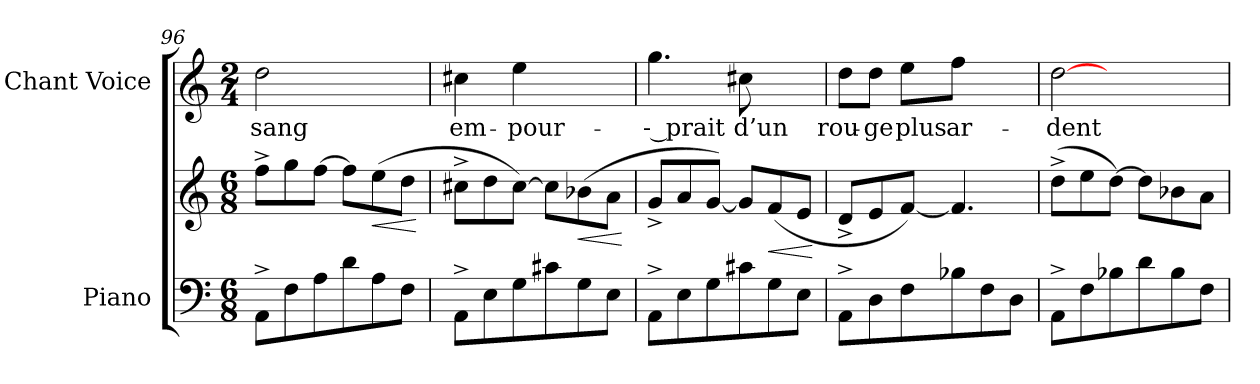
**kern	**kern	**dynam	**kern	**text
*part2	*part2	*part2	*part1	*part1
*staff3	*staff2	*staff2/3	*staff1	*staff1
*I"Piano	*	*	*I"Chant Voice	*
*I'Pno	*	*	*	*
*clefF4	*clefG2	*	*clefG2	*
*k[]	*k[]	*	*k[]	*
*M6/8	*M6/8	*	*M2/4	*
=96	=96	=96	=96	=96
!	!	!	!	!LO:LY:b
8AA^\L	8ff^\L	.	2dd\	sang
8F\	8gg\	.	.	.
8A\	[8ff\J	.	.	.
8d\	8ff\L]	.	.	.
!	!	!LO:HP:b	!	!
8A\	(8ee\	<	4ryy	.
8F\J	8dd\J	.	.	.
.	.	[	.	.
=97	=97	=97	=97	=97
!	!	!	!	!LO:LY:b
8AA^\L	8cc#X^\L	.	4cc#X\	em-
8E\	8dd\	.	.	.
!	!	!	!	!LO:LY:b
8G\	[8cc#\J)	.	4ee\	-pour-
8c#X\	8cc#\L]	.	.	.
!	!	!LO:HP:b	!	!
8G\	(8b-X\	<	4ryy	.
8E\J	8a\J	.	.	.
.	.	[	.	.
!!LO:LB:g=z
=98	=98	=98	=98	=98
!	!	!	!	!LO:LY:b
8AA^\L	8g^/L	.	4.gg\	-- prait
8E\	8a/	.	.	.
8G\	[8g/J)	.	.	.
!	!	!	!	!LO:LY:b
8c#X\	8g/L]	.	8cc#X\	d’un
!	!	!LO:HP:b	!	!
8G\	(>8f/	<	4ryy	.
8E\J	8e/J	.	.	.
.	.	[	.	.
=99	=99	=99	=99	=99
!	!	!	!	!LO:LY:b
8AA^\L	8d^/L	.	8dd\L	rou-
!	!	!	!	!LO:LY:b
8D\	8e/	.	8dd\J	-ge
!	!	!	!	!LO:LY:b
8F\	[8f/J)	.	8ee\L	plus
!	!	!	!	!LO:LY:b
8B-X\	4.f/]	.	8ff\J	ar-
8F\	.	.	4ryy	.
8D\J	.	.	.	.
=100	=100	=100	=100	=100
!	!	!	!	!LO:LY:b
8AA^\L	(8dd^<\L	.	[2dd\	-dent
8F\	8ee\	.	.	.
8B-X\	[8dd\J)	.	.	.
8d\	8dd\L]	.	.	.
8B-\	8b-X\	.	4ryy	.
8F\J	8a\J	.	.	.
=	=	=	=	=
*-	*-	*-	*-	*-
